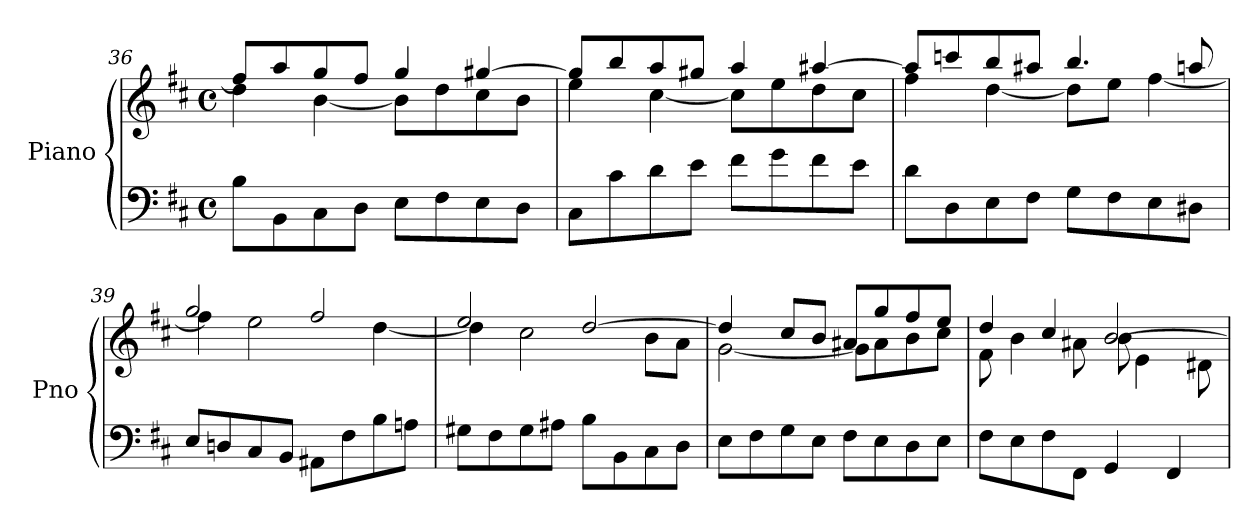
**kern	**kern
*part1	*part1
*staff2	*staff1
*I"Piano	*
*I'Pno	*
!!LO:LB:g=z
*clefF4	*clefG2
*k[f#c#]	*k[f#c#]
*M4/4	*M4/4
*met(c)	*met(c)
=36	=36
*	*^
8B\L	8ff#/L]	4dd\
8BB\	8aa/	.
8C#\	8gg/	[4b\
8D\J	8ff#/J	.
8E\L	4gg/	8b\L]
8F#\	.	8dd\
8E\	[4gg#X/	8cc#\
8D\J	.	8b\J
=37	=37	=37
8C#\L	8gg#/L]	4ee\
8c#\	8bb/	.
8d\	8aa/	[4cc#\
8e\J	8gg#X/J	.
8f#\L	4aa/	8cc#\L]
8g\	.	8ee\
8f#\	[4aa#X/	8dd\
8e\J	.	8cc#\J
=38	=38	=38
8d\L	8aa#/L]	4ff#\
8D\	8cccn/	.
8E\	8bb/	[4dd\
8F#\J	8aa#X/J	.
8G\L	4.bb/	8dd\L]
8F#\	.	8ee\J
8E\	.	[4ff#\
8D#X\J	8aan/	.
=39	=39	=39
8E/L	2gg/	4ff#\]
8Dn/	.	.
8C#/	.	2ee\
8BB/J	.	.
8AA#X\L	2ff#/	.
8F#\	.	.
8B\	.	[4dd\
8An\J	.	.
!!LO:LB:g=z	!!
=40	=40	=40
8G#X\L	2ee/	4dd\]
8F#\	.	.
8G#\	.	2cc#\
8A#X\J	.	.
8B\L	[2dd/	.
8BB\	.	.
8C#\	.	8b\L
8D\J	.	8a\J
=41	=41	=41
8E\L	4dd/]	[2g\
8F#\	.	.
8G\	8cc#/L	.
8E\J	8b/J	.
8F#\L	8a#X/L	8g\L]
8E\	8gg/	8a#\
8D\	8ff#/	8b\
8E\J	8ee/J	8cc#\J
=42	=42	=42
8F#\L	4dd/	8f#\
8E\	.	4b\
8F#\	4cc#/	.
8FF#\J	.	8a#X\
4GG/	[2b/	8b\
.	.	4e\
4FF#/	.	.
.	.	8d#X\
*	*v	*v
=	=
*-	*-
